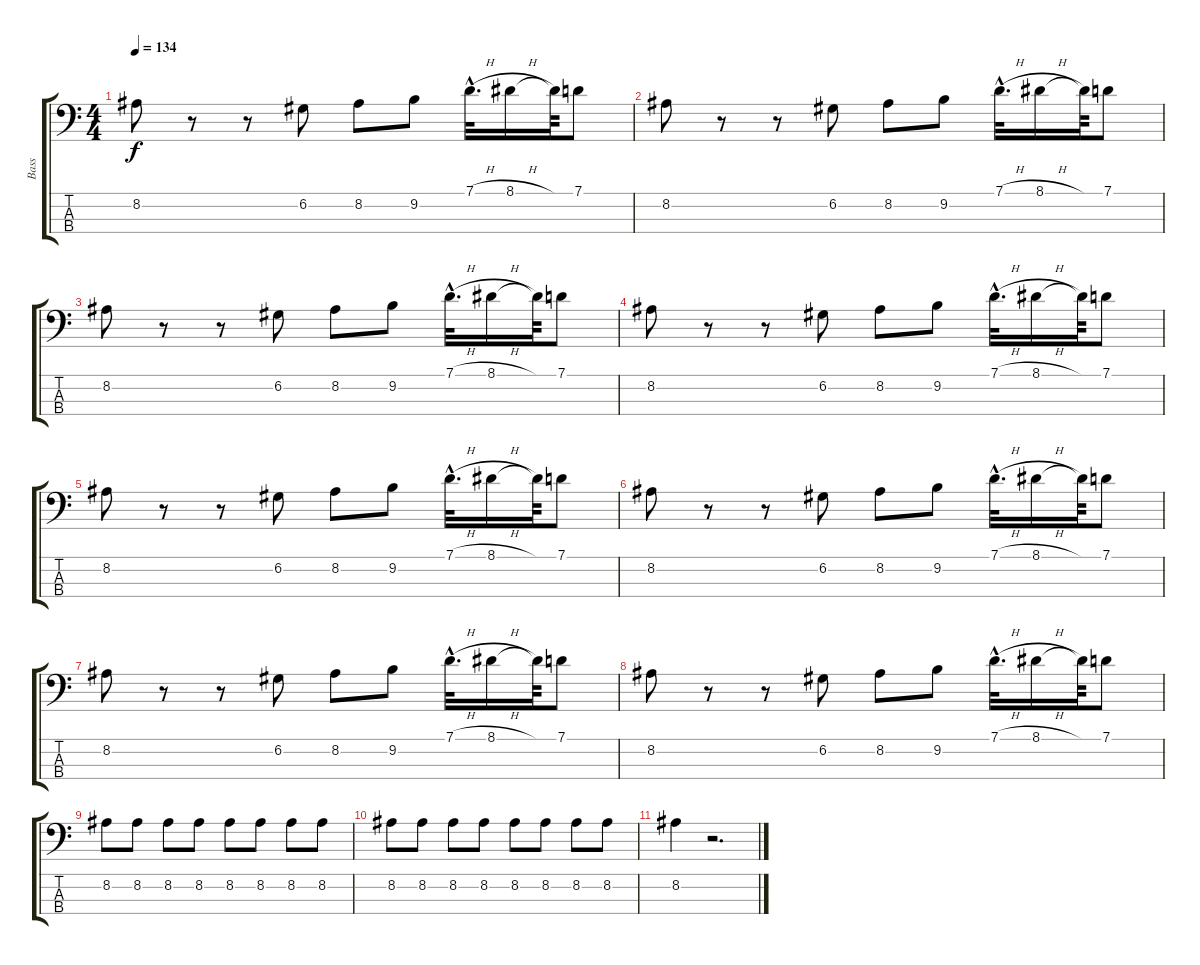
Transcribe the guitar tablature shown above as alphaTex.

\track ("Bass" "Bass") {instrument electricbasspick}
\staff {score tabs}
\tuning (G2 D2 A1 E1) {hide}
\ts (4 4)
\tempo 134
\clef f4
\ks c
8.2.8{dy f} r.8 r.8 6.2.8 8.2.8 9.2.8 7.1{h hac}.32{d} 8.1{h}.16 8.1{t}.64 7.1.8 |
8.2.8 r.8 r.8 6.2.8 8.2.8 9.2.8 7.1{h hac}.32{d} 8.1{h}.16 8.1{t}.64 7.1.8 |
8.2.8 r.8 r.8 6.2.8 8.2.8 9.2.8 7.1{h hac}.32{d} 8.1{h}.16 8.1{t}.64 7.1.8 |
8.2.8 r.8 r.8 6.2.8 8.2.8 9.2.8 7.1{h hac}.32{d} 8.1{h}.16 8.1{t}.64 7.1.8 |
8.2.8 r.8 r.8 6.2.8 8.2.8 9.2.8 7.1{h hac}.32{d} 8.1{h}.16 8.1{t}.64 7.1.8 |
8.2.8 r.8 r.8 6.2.8 8.2.8 9.2.8 7.1{h hac}.32{d} 8.1{h}.16 8.1{t}.64 7.1.8 |
8.2.8 r.8 r.8 6.2.8 8.2.8 9.2.8 7.1{h hac}.32{d} 8.1{h}.16 8.1{t}.64 7.1.8 |
8.2.8 r.8 r.8 6.2.8 8.2.8 9.2.8 7.1{h hac}.32{d} 8.1{h}.16 8.1{t}.64 7.1.8 |
8.2.8 8.2.8 8.2.8 8.2.8 8.2.8 8.2.8 8.2.8 8.2.8 |
8.2.8 8.2.8 8.2.8 8.2.8 8.2.8 8.2.8 8.2.8 8.2.8 |
8.2.4 r.2{d}
